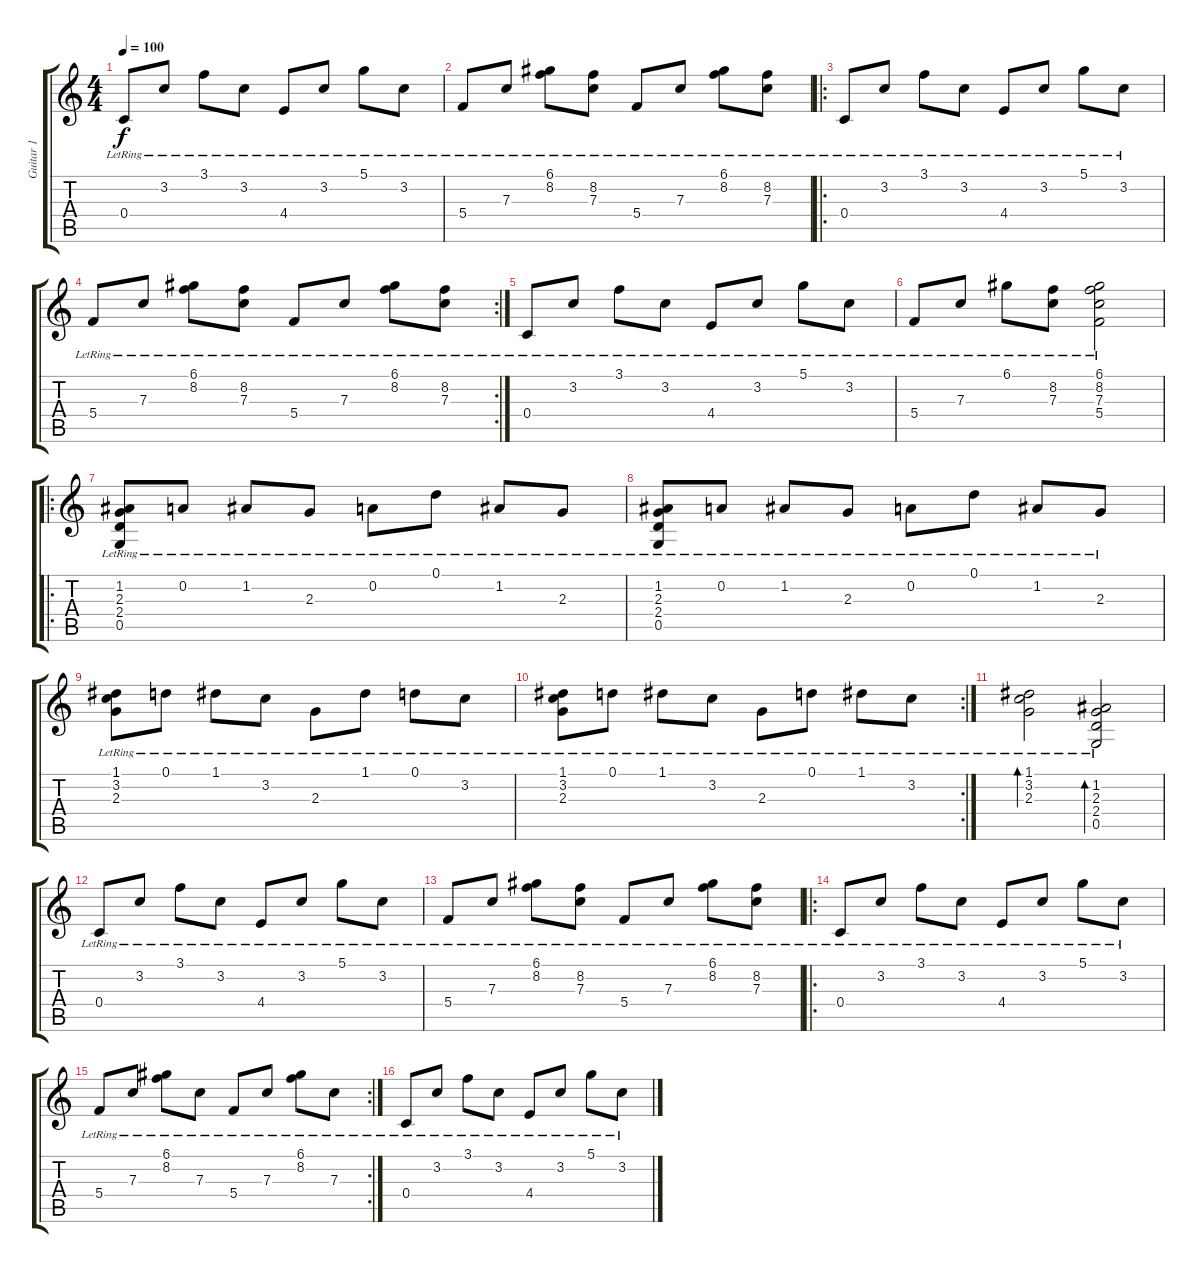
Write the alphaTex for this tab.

\track ("Guitar 1" "Guitar 1") {instrument acousticguitarsteel}
\staff {score tabs}
\tuning (D4 A3 F3 C3 G2 D2) {hide}
\ts (4 4)
\tempo 100
\clef g2
\ks c
0.4{lr}.8{dy f instrument acousticguitarsteel} 3.2{lr}.8 3.1{lr}.8 3.2{lr}.8 4.4{lr}.8 3.2{lr}.8 5.1{lr}.8 3.2{lr}.8 |
5.4{lr}.8 7.3{lr}.8 (6.1{lr} 8.2{lr}).8 (8.2{lr} 7.3{lr}).8 5.4{lr}.8 7.3{lr}.8 (6.1{lr} 8.2{lr}).8 (8.2{lr} 7.3{lr}).8 |
\ro
0.4{lr}.8 3.2{lr}.8 3.1{lr}.8 3.2{lr}.8 4.4{lr}.8 3.2{lr}.8 5.1{lr}.8 3.2{lr}.8 |
\rc 2
5.4{lr}.8 7.3{lr}.8 (6.1{lr} 8.2{lr}).8 (8.2{lr} 7.3{lr}).8 5.4{lr}.8 7.3{lr}.8 (6.1{lr} 8.2{lr}).8 (8.2{lr} 7.3{lr}).8 |
0.4{lr}.8 3.2{lr}.8 3.1{lr}.8 3.2{lr}.8 4.4{lr}.8 3.2{lr}.8 5.1{lr}.8 3.2{lr}.8 |
5.4{lr}.8 7.3{lr}.8 6.1{lr}.8 (8.2{lr} 7.3{lr}).8 (6.1{lr} 8.2{lr} 7.3{lr} 5.4{lr}).2 |
\ro
(1.2{lr} 2.3{lr} 2.4{lr} 0.5{lr}).8 0.2{lr}.8 1.2{lr}.8 2.3{lr}.8 0.2{lr}.8 0.1{lr}.8 1.2{lr}.8 2.3{lr}.8 |
(1.2{lr} 2.3{lr} 2.4{lr} 0.5{lr}).8 0.2{lr}.8 1.2{lr}.8 2.3{lr}.8 0.2{lr}.8 0.1{lr}.8 1.2{lr}.8 2.3{lr}.8 |
(1.1{lr} 3.2{lr} 2.3{lr}).8 0.1{lr}.8 1.1{lr}.8 3.2{lr}.8 2.3{lr}.8 1.1{lr}.8 0.1{lr}.8 3.2{lr}.8 |
\rc 2
(1.1{lr} 3.2{lr} 2.3{lr}).8 0.1{lr}.8 1.1{lr}.8 3.2{lr}.8 2.3{lr}.8 0.1{lr}.8 1.1{lr}.8 3.2{lr}.8 |
(1.1{lr} 3.2{lr} 2.3{lr}).2{bd 120} (1.2{lr} 2.3{lr} 2.4{lr} 0.5{lr}).2{bd 120} |
0.4{lr}.8 3.2{lr}.8 3.1{lr}.8 3.2{lr}.8 4.4{lr}.8 3.2{lr}.8 5.1{lr}.8 3.2{lr}.8 |
5.4{lr}.8 7.3{lr}.8 (6.1{lr} 8.2{lr}).8 (8.2{lr} 7.3{lr}).8 5.4{lr}.8 7.3{lr}.8 (6.1{lr} 8.2{lr}).8 (8.2{lr} 7.3{lr}).8 |
\ro
0.4{lr}.8 3.2{lr}.8 3.1{lr}.8 3.2{lr}.8 4.4{lr}.8 3.2{lr}.8 5.1{lr}.8 3.2{lr}.8 |
\rc 2
5.4{lr}.8 7.3{lr}.8 (6.1{lr} 8.2{lr}).8 7.3{lr}.8 5.4{lr}.8 7.3{lr}.8 (6.1{lr} 8.2{lr}).8 7.3{lr}.8 |
0.4{lr}.8 3.2{lr}.8 3.1{lr}.8 3.2{lr}.8 4.4{lr}.8 3.2{lr}.8 5.1{lr}.8 3.2{lr}.8
